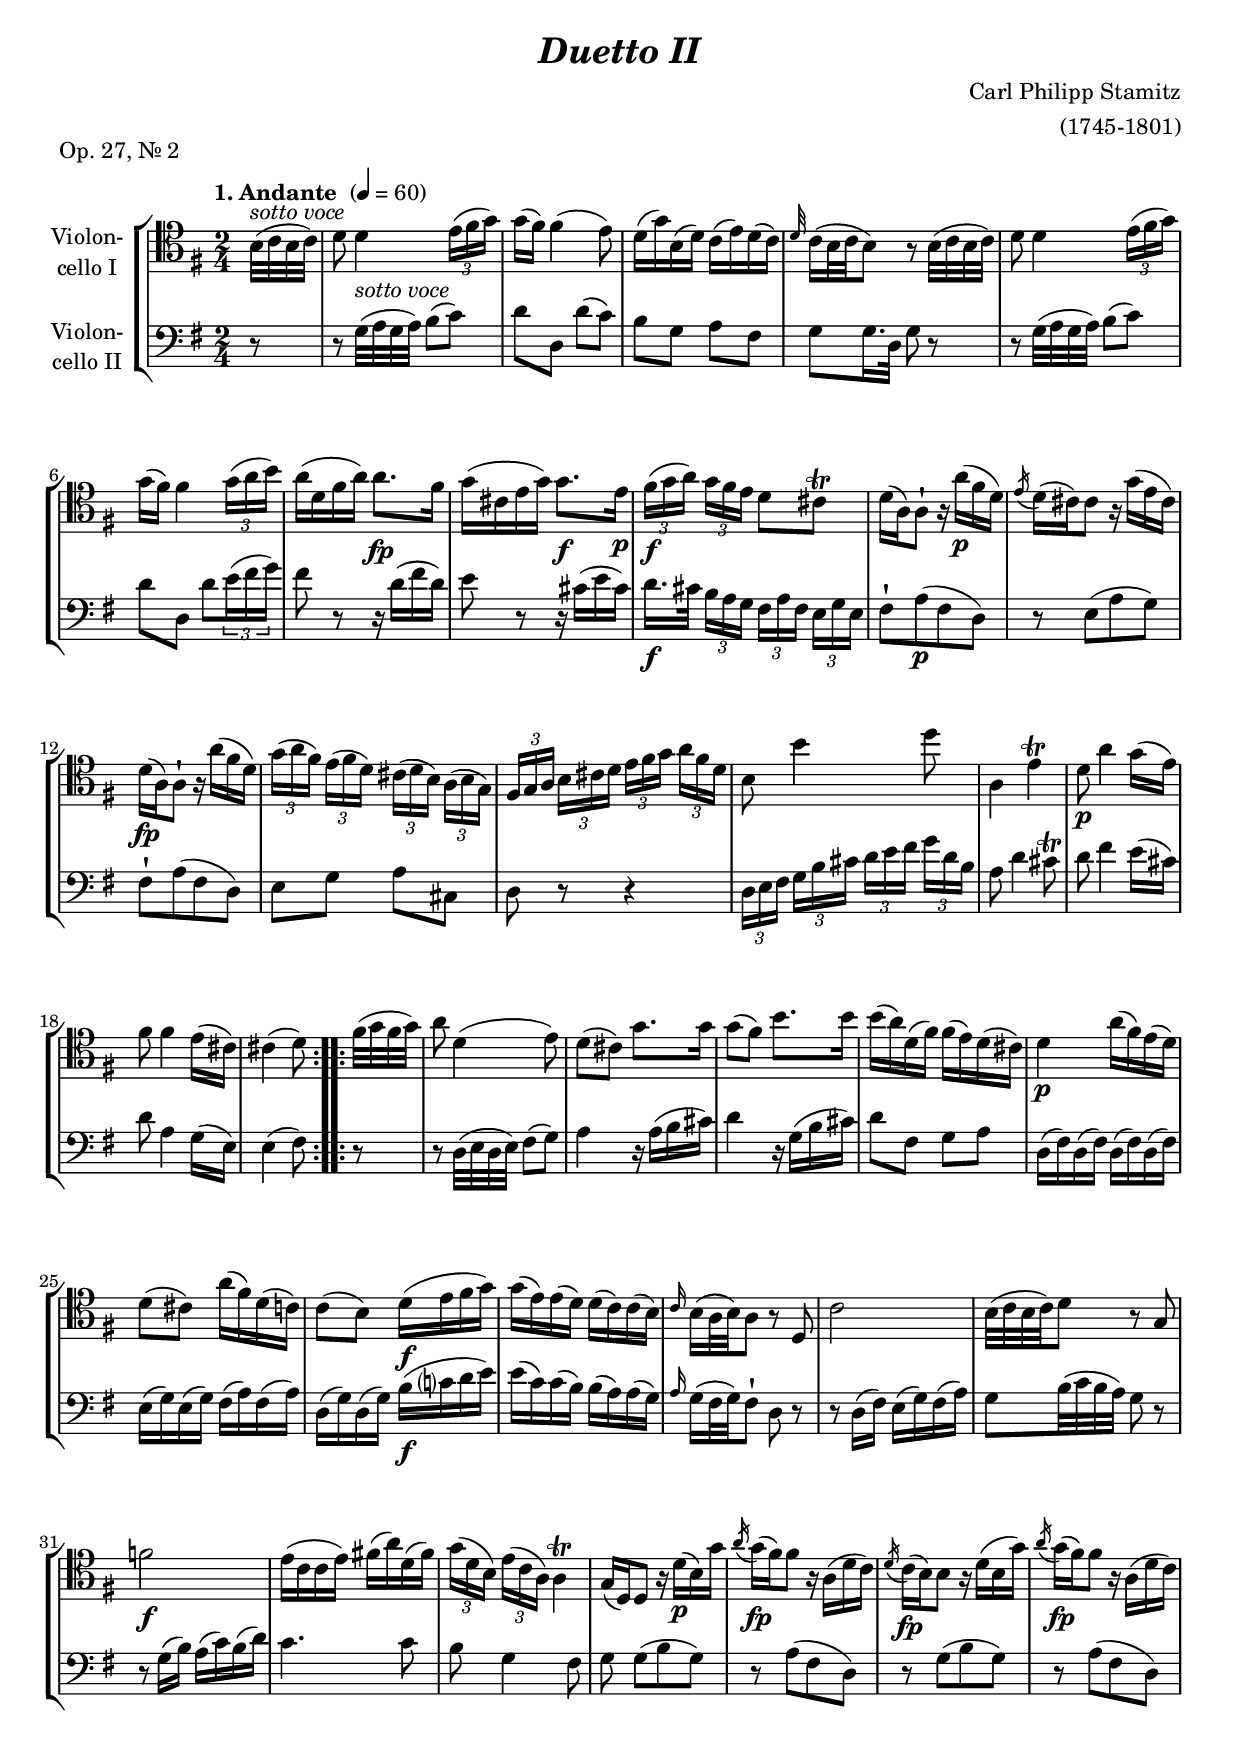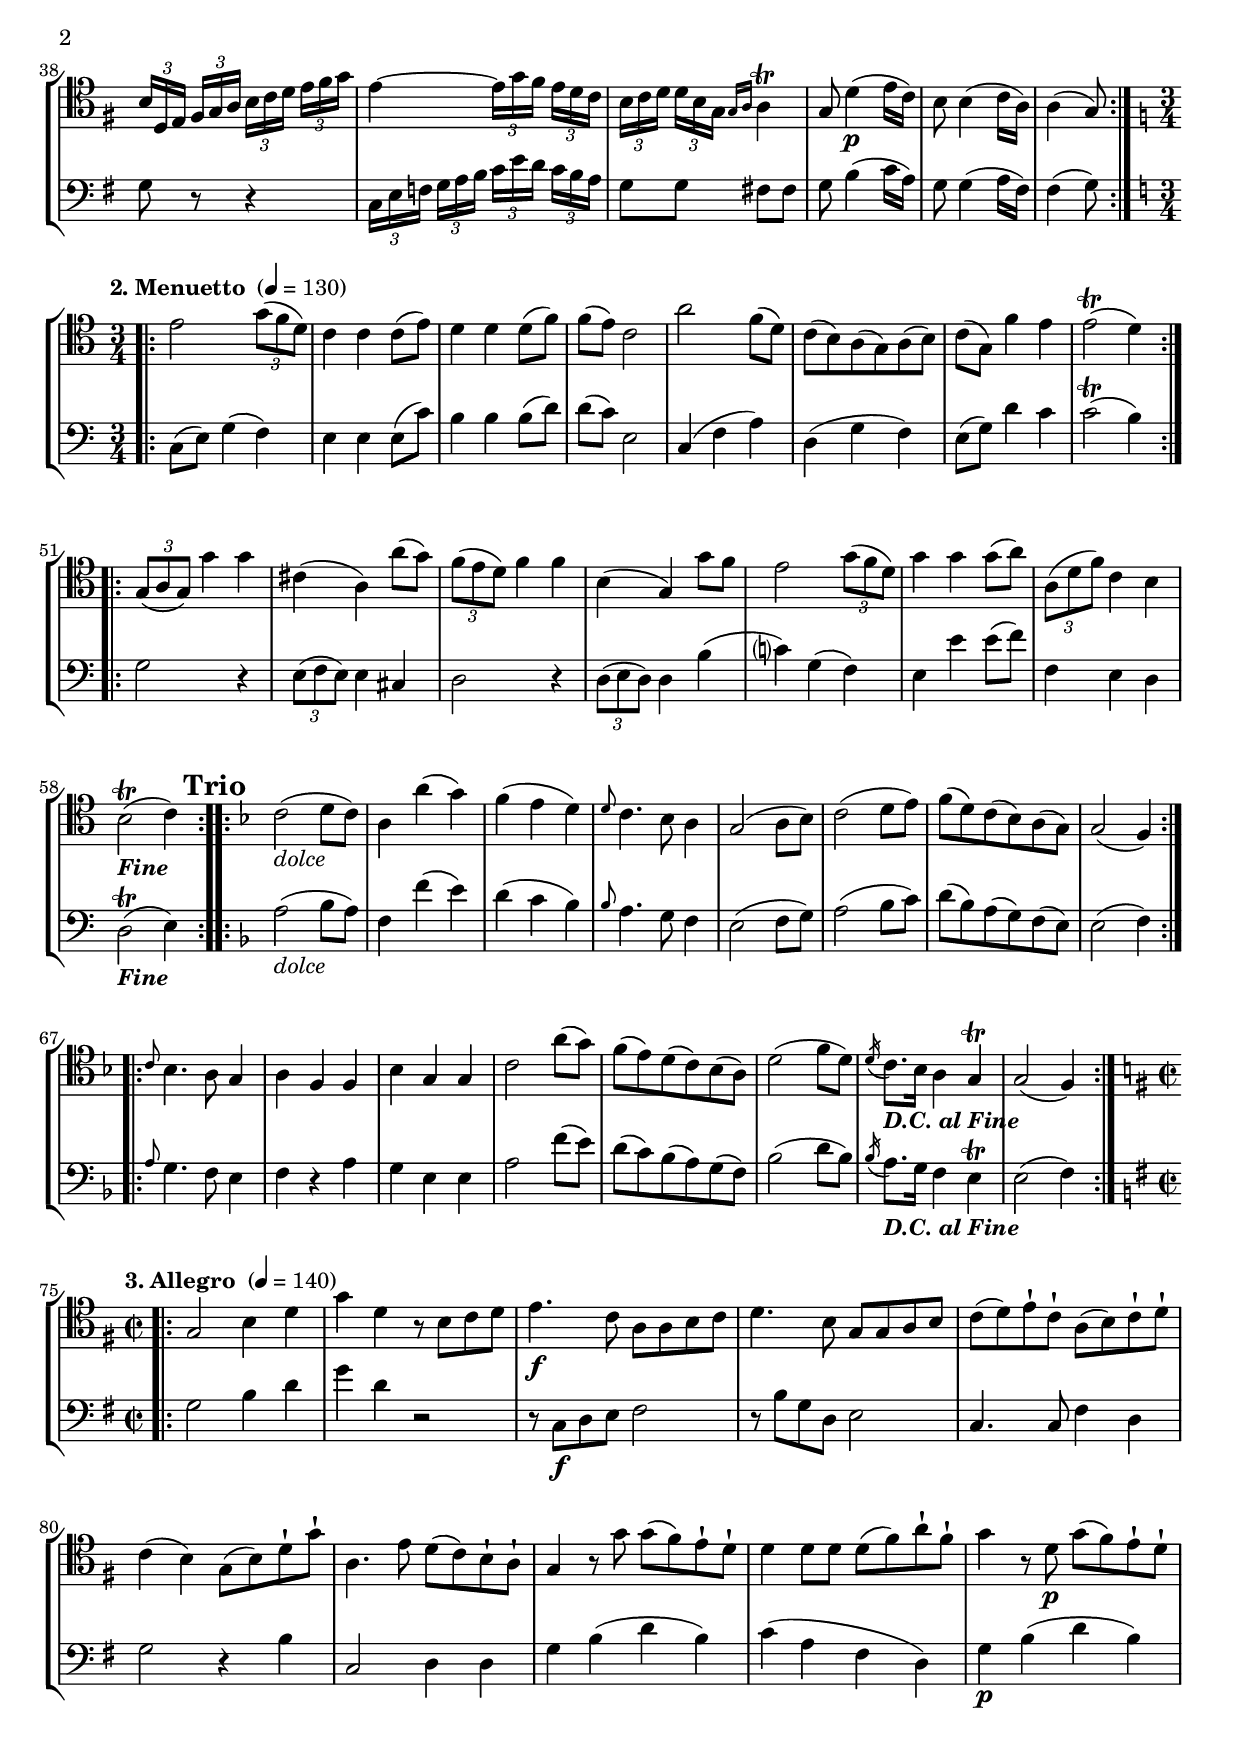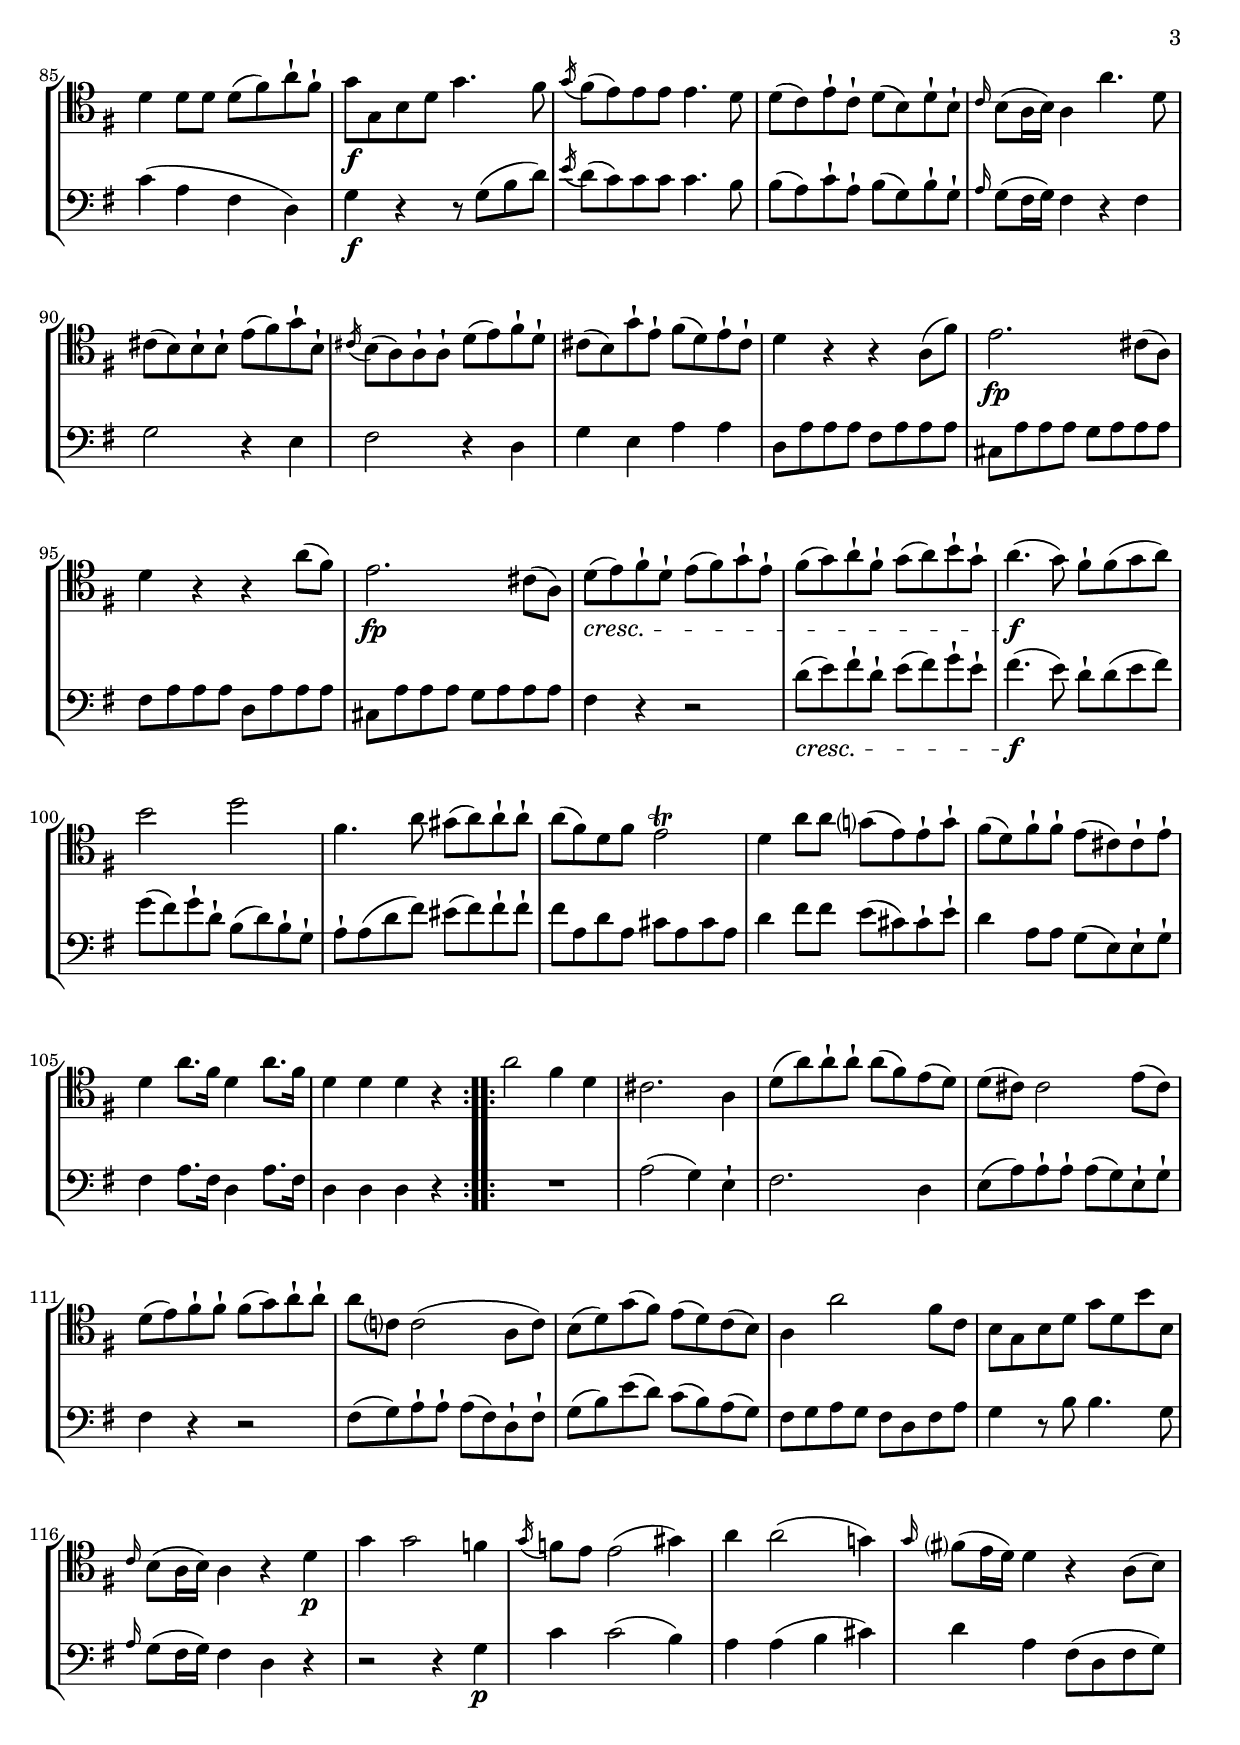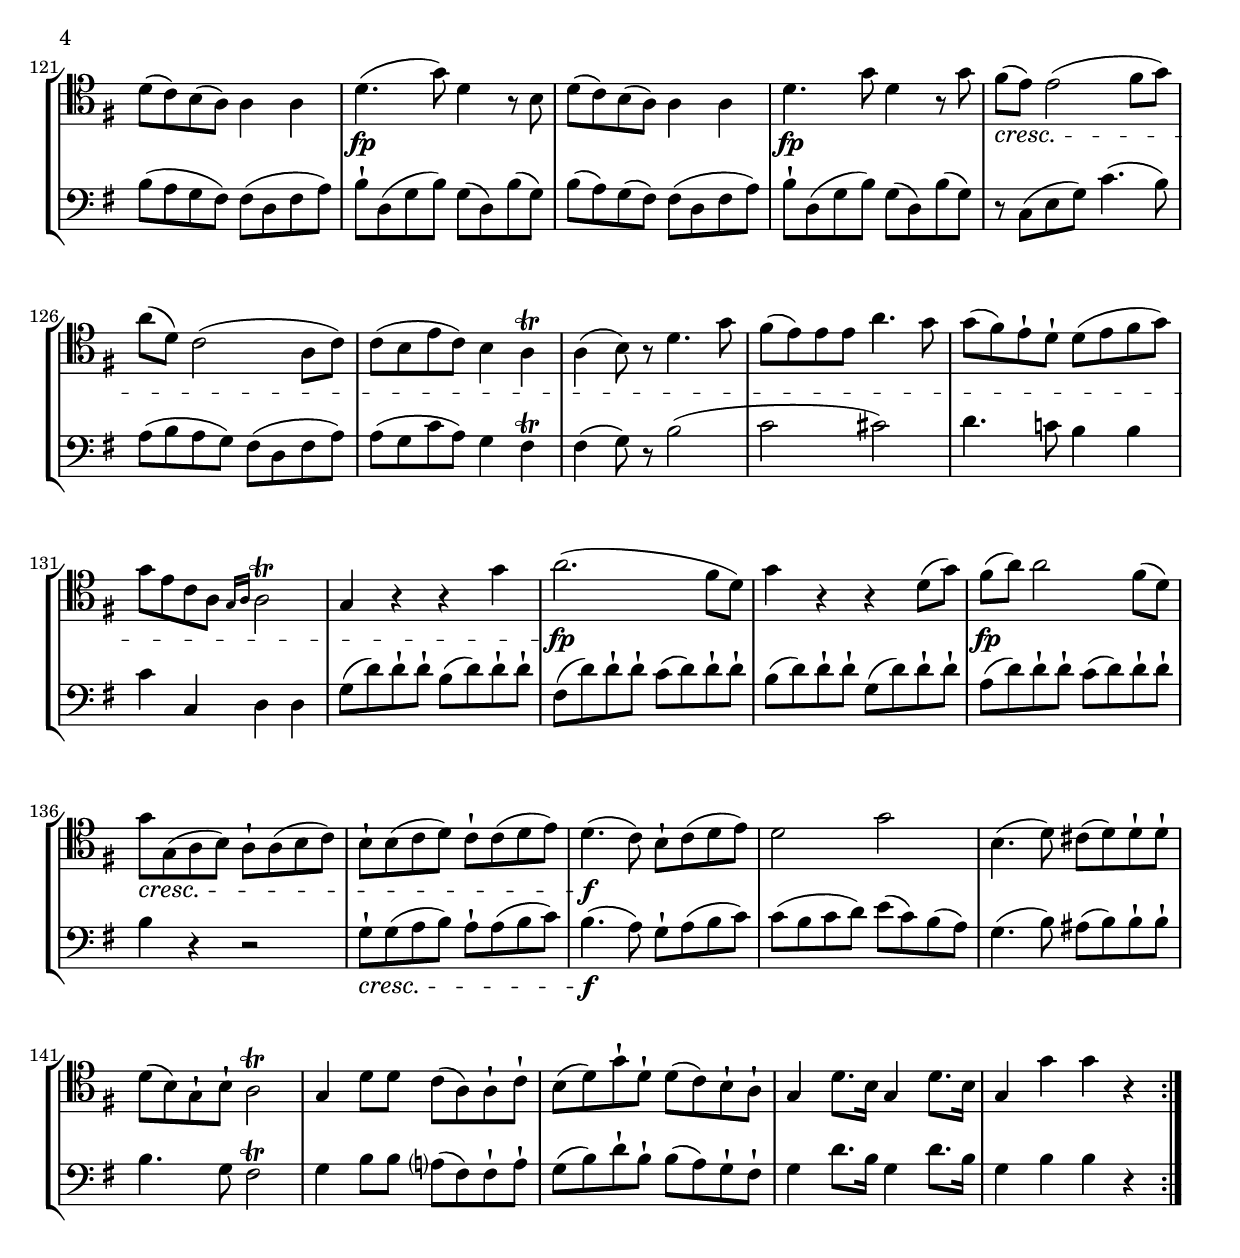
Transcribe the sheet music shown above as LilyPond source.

\version "2.14.2"
\include "deutsch.ly"

#(set-global-staff-size 19.5)

\header {
  title     = \markup \bold \italic "Duetto II"
  composer  = "Carl Philipp Stamitz"
  arranger  = "(1745-1801)"
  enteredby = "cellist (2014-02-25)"
  piece     = "Op. 27, Nr. 2"
}

voiceconsts = {
 \key a \major
% \clef "treble"
 \clef "bass"
% \numericTimeSignature
 \compressFullBarRests
}

mihi = "clarinet"
milo = "bassoon"

dcaf = \markup \bold \italic "D.C. al Fine"
dolc = \markup \italic "dolce"
fine = \markup \bold \italic "Fine"
sovo = \markup \italic "sotto voce"
trio = { \mark \markup \bold "Trio" \key g \major }

introa = {
           \tempo "1. Andante " 4=60 \time 2/4
	   \set tupletSpannerDuration = #(ly:make-moment 1 8)
}
introb = {
           \break \tempo "2. Menuetto " 4=130 \time 3/4 \key d \major
	   \set tupletSpannerDuration = #(ly:make-moment 1 4)
}
introc = {
           \break \tempo "3. Allegro " 4=140 \time 2/2 \key a \major
}

va = \relative c'' {
  \voiceconsts
  \clef "tenor"

  \introa
  \repeat volta 2 {
    \partial 8 cis32(^\sovo d cis d)
    e8 e4 \times 2/3 { fis16( gis a) }
    a( gis) gis4( fis8)
    e16( a) cis,( e) d( fis) e( d)
    \grace e32 d16( cis32 d cis8) r cis32( d cis d)

    e8 e4 \times 2/3 { fis16( gis a) }
    a( gis) gis4 \times 2/3 { a16( h cis) }
    h( e, gis h) h8.\fp gis16
    a( dis, fis a) a8.\f fis16\p
    \times 2/3 { gis(\f a h) a[ gis fis] } e8 dis\trill

    e16( h) h8-| r16 h'(\p gis e)
    \acciaccatura fis e( dis) dis8 r16 a'( fis dis)
    e(\fp h) h8-| r16 h'( gis e)
    \times 2/3 { a( h gis) fis[( gis e)] dis( e cis) h[( cis a)] }
    \times 2/3 { gis a h cis[ dis e] fis gis a h[ gis e] }

    cis8 cis'4 e8
    h,4 fis'\trill
    e8\p h'4 a16( fis)
    gis8 gis4 fis16( dis)
    dis4( e8)
  }
  \repeat volta 2 {
    \partial 8 gis32( a gis a)
    h8 e,4( fis8)
    e( dis) a'8. a16
    a8( gis) cis8. cis16
    cis( h) e,( gis) gis( fis) e( dis)
    e4\p h'16( gis) fis( e)

    e8( dis) h'16( gis) e( d)
    d8( cis) e16(\f fis gis a)
    a( fis) fis( e) e( d) d( cis)
    \grace d cis( h32 cis) h8 r e,
    d'2

    cis32( d cis d) e8 r a,
    g'2\f
    fis16( d d fis) gis!( h) e,( gis)
    \times 2/3 { a( e cis) fis[( d h)] } h4\trill
    a16( e) e8 r16 e'(\p cis) a'

    \acciaccatura h a(\fp gis) gis8 r16 h,( e d)
    \acciaccatura e d(\fp cis) cis8 r16 e( cis a')
    \acciaccatura h a(\fp gis) gis8 r16 h,( e d)
    \times 2/3 { cis e, fis gis[ a h] cis d e fis[ gis a] }

    fis4~ \times 2/3 { fis16 a gis fis[ e d] }
    \times 2/3 { cis d e e[ cis a] } \grace { a[ h] } h4\trill
    a8 e'4(\p fis16 d)
    cis8 cis4( d16 h)
    h4( a8)
  }

  \introb
  \repeat volta 2 {
    \partial 2. fis'2 \times 2/3 { a8( g e) }
    d4 d d8( fis)
    e4 e e8( g)
    g( fis) d2
    h' g8( e)
    d( cis) h( a) h( cis)
    d( a) g'4 fis
    fis2(\trill e4)
  }

  \repeat volta 2 {
    \times 2/3 { a,8( h a) } a'4 a
    dis,( h) h'8( a)
    \times 2/3 { g( fis e) } g4 g
    cis,( a) a'8 g
    fis2 \times 2/3 { a8( g e) }
    a4 a a8( h)
    \times 2/3 { h,( e g) } d4 cis
    cis2(\trill_\fine d4)
  }

  \trio
  \repeat volta 2 {
    d2(_\dolc e8 d)
    h4 h'( a)
    g( fis e)
    \grace e8 d4. c8 h4
    a2( h8 c)
    d2( e8 fis)
    g( e) d( c) h( a)
    a2( g4)
  }

  \repeat volta 2 {
    \grace d'8 c4. h8 a4
    h g g
    c a a
    d2 h'8( a)
    g( fis) e( d) c( h)
    e2( g8 e)
    \acciaccatura e16 d8._\dcaf c16 h4 a\trill
    a2( g4)
  }

  \introc
  \repeat volta 2 {
    a2 cis4 e
    a e r8 cis d e
    fis4.\f d8 h h cis d
    e4. cis8 a a h cis
    d( e) fis-| d-| h( cis) d-| e-|

    d4( cis) a8( cis) e-| a-|
    h,4. fis'8 e( d) cis-| h-|
    a4 r8 a' a( gis) fis-| e-|
    e4 e8 e e( gis) h-| gis-|
    a4 r8 e\p a( gis) fis-| e-|

    e4 e8 e e( gis) h-| gis-|
    a\f a, cis e a4. gis8
    \acciaccatura a16 gis8( fis) fis fis fis4. e8
%    e( d) fis-| d-| d( cis) e-| cis-|
    e( d) fis-| d-| e( cis) e-| cis-|
    \grace d16 cis8( h16 cis) h4 h'4. e,8

    dis( cis) cis-| cis-| fis( gis) a-| cis,-|
    \acciaccatura dis16 cis8( h) h-| h-| e( fis) gis-| e-|
    dis( cis) a'-| fis-| gis( e) fis-| dis-|
    e4 r r h8( gis')

    fis2.\fp dis8( h)
    e4 r r h'8( gis)
    fis2.\fp dis8( h)
    e(\cresc fis) gis-| e-| fis( gis) a-| fis-|

    gis( a) h-| gis-| a( h) cis-| a-|
    h4.(\f a8) gis-| gis( a h)
    cis2 e
    gis,4. h8 ais( h) h-| h-|

    h( gis) e gis fis2\trill
    e4 h'8 h a?( fis) fis-| a-|
    gis( e) gis-| gis-| fis( dis) dis-| fis-|
    e4 h'8. gis16 e4 h'8. gis16
    e4 e e r
  }
  \repeat volta 2 {
    h'2 gis4 e
    dis2. h4
    e8( h') h-| h-| h( gis) fis( e)
    e( dis) dis2 fis8( dis)
    e( fis) gis-| gis-| gis( a) h-| h-|
    h8 d,? d2( h8 d)

    cis( e) a( gis) fis( e) d( cis)
    h4 h'2 gis8 d
    cis a cis e a e cis' cis,
    \grace d16 cis8( h16 cis) h4 r e\p
    a a2 g4
    \acciaccatura a16 g8 fis fis2( ais4)

    h h2( a!4)
    \grace a16 gis?8( fis16 e) e4 r h8( cis)
    e( d) cis( h) h4 h
    e4.(\fp a8) e4 r8 cis
    e( d) cis( h) h4 h

    e4.\fp a8 e4 r8 a
    gis(\cresc fis) fis2( gis8 a)
%    h( d,) d2( h8 d)
    h( e,) d2( h8 d)
    d( cis fis d) cis4 h\trill
    h( cis8) r e4. a8
    gis( fis) fis fis h4. a8

    a( gis) fis-| e-| e( fis gis a)
    a fis d h \grace { a16[ h] } h2\trill
    a4 r r a'
    h2.(\fp gis8 e)
    a4 r r e8( a)

    gis(\fp h) h2 gis8( e)
    a\cresc a,( h cis) h-| h( cis d)
    cis-| cis( d e) d-| d( e fis)
%    e4.(\f d8) cis-| cis( d e)
    e4.(\f d8) cis-| d( e fis)
    e2 a

    cis,4.( e8) dis( e) e-| e-|
    e( cis) a-| cis-| h2\trill
    a4 e'8 e d( h) h-| d-|
    cis( e) a-| e-| e( d) cis-| h-|
    a4 e'8. cis16 a4 e'8. cis16
    a4 a' a r
  }
}

vb = \relative c'' {
  \voiceconsts

  \introa
  \repeat volta 2 {
    \partial 8 r8
    r a32(^\sovo h a h) cis8( d)
    e e, e'( d)
    cis a h gis
    a a16. e32 a8 r

    r a32( h a h) cis8( d)
    e e, e' \times 2/3 { fis16( gis a) }
    gis8 r r16 e( gis e)
    fis8 r r16 dis( fis dis)
    e16.\f dis32 \times 2/3 { cis16[ h a] gis h gis fis[ a fis] }

    gis8[-| h(\p gis e)]
    r fis[( h a)]
    gis[-| h( gis e)]
    fis a h dis,
    e r r4

    \times 2/3 { e16 fis gis a[ cis dis] e fis gis a[ e cis] }
    h8 e4 dis8\trill
    e gis4 fis16( dis)
    e8 h4 a16( fis)
    fis4( gis8)
  }

  \repeat volta 2 {
    \partial 8 r
    r e32( fis e fis) gis8( a)
    h4 r16 h( cis dis)
    e4 r16 a,( cis dis)
    e8 gis, a h
    e,16( gis) e( gis) e( gis) e( gis)

    fis( a) fis( a) gis( h) gis( h)
    e,( a) e( a) cis(\f d? e fis)
    fis( d) d( cis) cis( h) h( a)
    \grace h a( gis32 a) gis8-| e r
    r e16( gis) fis( a) gis( h)

    a8 cis32( d cis h) a8 r
    r a16( cis) h( d) cis( e)
    d4. d8
    cis a4 gis8
    a a[( cis a)]

    r h[( gis e)]
    r a[( cis a)]
    r h[( gis e)]
    a r r4

    \times 2/3 { d,16 fis g a[ h cis] d fis e d[ cis h] }
    a8 a gis! gis
    a cis4( d16 h)
    a8 a4( h16 gis)
    gis4( a8)
  }

  \introb
  \repeat volta 2 {
    \partial 2. d,8( fis) a4( g)
    fis fis fis8( d')
    cis4 cis cis8( e)
    e( d) fis,2
    d4( g h)
    e,( a g)
    fis8( a) e'4 d
    d2(\trill cis4) 
  }

  \repeat volta 2 {
    a2 r4
    \times 2/3 { fis8( g fis) } fis4 dis
    e2 r4
    \times 2/3 { e8( fis e) } e4 cis'(
    d?) a( g)
    fis fis' fis8( g)
    g,4 fis e
    e2(\trill _\fine fis4)
  }

  \trio
  \repeat volta 2 {
    h2(_\dolc c8 h)
    g4 g'( fis)
    e( d c)
    \grace c8 h4. a8 g4
    fis2( g8 a)
    h2( c8 d)
    e( c) h( a) g( fis)
    fis2( g4)
  }

  \repeat volta 2 {
    \grace h8 a4. g8 fis4
    g r h
    a fis fis
    h2 g'8( fis)
    e( d) c( h) a( g)
    c2( e8 c)
    \acciaccatura c16 h8._\dcaf a16 g4 fis\trill
    fis2( g4)
  }

  \introc
  \repeat volta 2 {
    a2 cis4 e
    a e r2
    r8 d,\f e fis gis2
    r8 cis a e fis2
    d4. d8 gis4 e

    a2 r4 cis
    d,2 e4 e
    a cis( e cis)
    d( h gis e)
    a\p cis( e cis)

    d( h gis e)
    a\f r r8 a( cis e)
    \acciaccatura fis16 e8( d) d d d4. cis8
    cis( h) d-| h-| cis( a) cis-| a-|
    \grace h16 a8( gis16 a) gis4 r gis

    a2 r4 fis
    gis2 r4 e
    a fis h h
    e,8 h' h h gis h h h

    dis, h' h h a h h h
    gis h h h e, h' h h
    dis, h' h h a h h h
    gis4 r r2

    e'8(\cresc fis) gis-| e-| fis( gis) a-| fis-|
    gis4.(\f fis8) e-| e( fis gis)
    a( gis) a-| e-| cis( e) cis-| a-|
    h-| h( e gis) fisis( gis) gis-| gis-|

    gis h, e h dis h dis h
    e4 gis8 gis fis( dis) dis-| fis-|
    e4 h8 h a( fis) fis-| a-|
    gis4 h8. gis16 e4 h'8. gis16
    e4 e e r
  }
  \repeat volta 2 {
    R1
    h'2( a4) fis-|
    gis2. e4
    fis8( h) h-| h-| h( a) fis-| a-|
    gis4 r r2
    gis8( a) h-| h-| h( gis) e-| gis-|

    a( cis) fis( e) d( cis) h( a)
    gis a h a gis e gis h
    a4 r8 cis cis4.a8
    \grace h16 a8( gis16 a) gis4 e r
    r2 r4 a\p
    d d2( cis4)

    h h( cis dis)
    e h gis8( e gis a)
    cis( h a gis) gis( e gis h)
    cis-| e,( a cis) a( e) cis'( a)
    cis( h) a( gis) gis( e gis h)

    cis-| e,( a cis) a( e) cis'( a)
    r d,( fis a) d4.( cis8)
    h( cis h a) gis( e gis h)
    h( a d h) a4 gis\trill
    gis( a8) r cis2(
    d dis)

    e4. d!8 cis4 cis
    d d, e e
    a8( e') e-| e-| cis( e) e-| e-|
    gis,( e') e-| e-| d( e) e-| e-|
    cis( e) e-| e-| a,( e') e-| e-|

    h( e) e-| e-| d( e) e-| e-|
    cis4 r r2
    a8-|\cresc a( h cis) h-| h( cis d)
    cis4.(\f h8) a-| h( cis d)
    d( cis d e) fis( d) cis( h)

    a4.( cis8) his( cis) cis-| cis-|
    cis4. a8 gis2\trill
    a4 cis8 cis h?( gis) gis-| h-|
    a( cis) e-| cis-| cis( h) a-| gis-|
    a4 e'8. cis16 a4 e'8. cis16
    a4 cis cis r
  }
}


music = \new StaffGroup <<
      \new Staff {
	\set Staff.midiInstrument = \mihi
	\set Staff.instrumentName = \markup \center-column { "Violon-" "cello I" }
	\transpose a g, { \va }
      }

      \new Staff {
	\set Staff.midiInstrument = \milo
	\set Staff.instrumentName = \markup \center-column { "Violon-" "cello II" }
	\transpose a g, { \vb }
      }
>>

\book {
  \score {
    \music
    \layout {}
  }

  \score {
    \unfoldRepeats \music

    \midi {
      \context {
        \Score
      }
    }
  }
}
